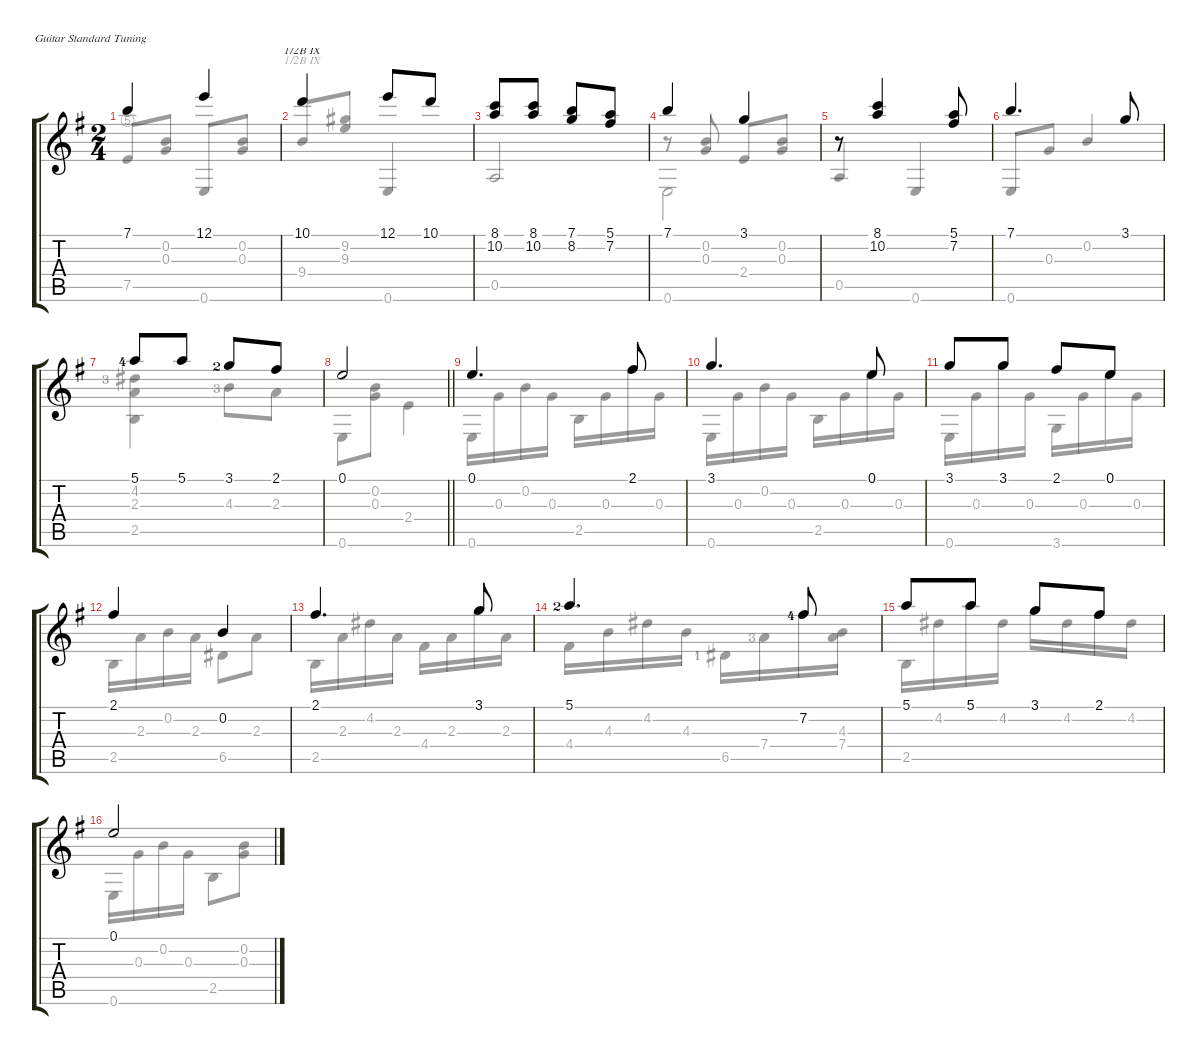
\defaultSystemsLayout 4
\hideDynamics
\singleTrackTrackNamePolicy hidden
\multiTrackTrackNamePolicy hidden
\firstSystemTrackNameMode fullname
\firstSystemTrackNameOrientation horizontal
\otherSystemsTrackNameOrientation horizontal
\track ("Nylon Guitar" "Nylon Guit") {instrument acousticguitarnylon}
\staff {score tabs}
\tuning (E4 B3 G3 D3 A2 E2)
\voice
\ts (2 4)
\tempo (110 hide)
\clef g2
\ks eminor
7.1.4{dy mf} 12.1.4 |
10.1.4{barre (9 half)} 12.1.8 10.1.8 |
(8.1 10.2).8 (8.1 10.2).8 (7.1 8.2).8 (5.1 7.2).8 |
7.1.4 3.1.4 |
r.8 (8.1 10.2).4 (5.1 7.2).8 |
7.1.4{d} 3.1.8 |
5.1{lf 5}.8 5.1.8 3.1{lf 3}.8 2.1.8 |
\barLineRight lightlight
0.1.2 |
0.1.4{d} 2.1.8 |
3.1.4{d} 0.1.8 |
3.1.8 3.1.8 2.1.8 0.1.8 |
2.1.4 0.2.4 |
2.1.4{d} 3.1.8 |
5.1{lf 3}.4{d} 7.2{lf 5}.8 |
5.1.8 5.1.8 3.1.8 2.1.8 |
0.1.2
\voice
\clef g2
\ottava regular
\simile none
\ks eminor
|
|
|
r.8{beam invert} (0.3 0.2).8{beam invert} 2.4.8{beam invert} (0.3 0.2).8 |
|
|
(4.2{lf 4} 2.3 2.5).4 4.3{lf 4}.8 2.3.8 |
\barLineRight lightlight
0.6.8 (0.3 0.2).8 2.4.4 |
0.6.16 0.3.16 0.2.16 0.3.16 2.5.16 0.3.16 2.1.16 0.3.16 |
0.6.16 0.3.16 0.2.16 0.3.16 2.5.16 0.3.16 0.1.16 0.3.16 |
0.6.16 0.3.16 3.1.16 0.3.16 3.6.16 0.3.16 0.1.16 0.3.16 |
2.5.16 2.3.16 0.2.16 2.3.16 6.5.8 2.3.8 |
2.5.16 2.3.16 4.2.16 2.3.16 4.4.16 2.3.16 3.1.16 2.3.16 |
4.4.16 4.3.16 4.2.16 4.3.16 6.5{lf 2}.16 7.4{lf 4}.16 7.2.16 (7.4 4.3).16 |
2.5.16 4.2.16 5.1.16 4.2.16 3.1.16 4.2.16 2.1.16 4.2.16 |
0.6.16 0.3.16 0.2.16 0.3.16 2.5.8 (0.3 0.2).8
\voice
\clef g2
\ottava regular
\simile none
\ks eminor
7.5{string}.8{dy mf beam invert} (0.3 0.2).8 0.6.8{beam invert} (0.3 0.2).8 |
9.4.8{barre (9 half) beam invert} (9.2 9.3).8 0.6.4{beam invert} |
0.5.2{beam invert} |
0.6.2 |
0.5.4{beam invert} 0.6.4{beam invert} |
0.6.8{beam invert} 0.3.8 0.2.4{beam invert} |
|
\barLineRight lightlight
|
|
|
|
|
|
|
|
